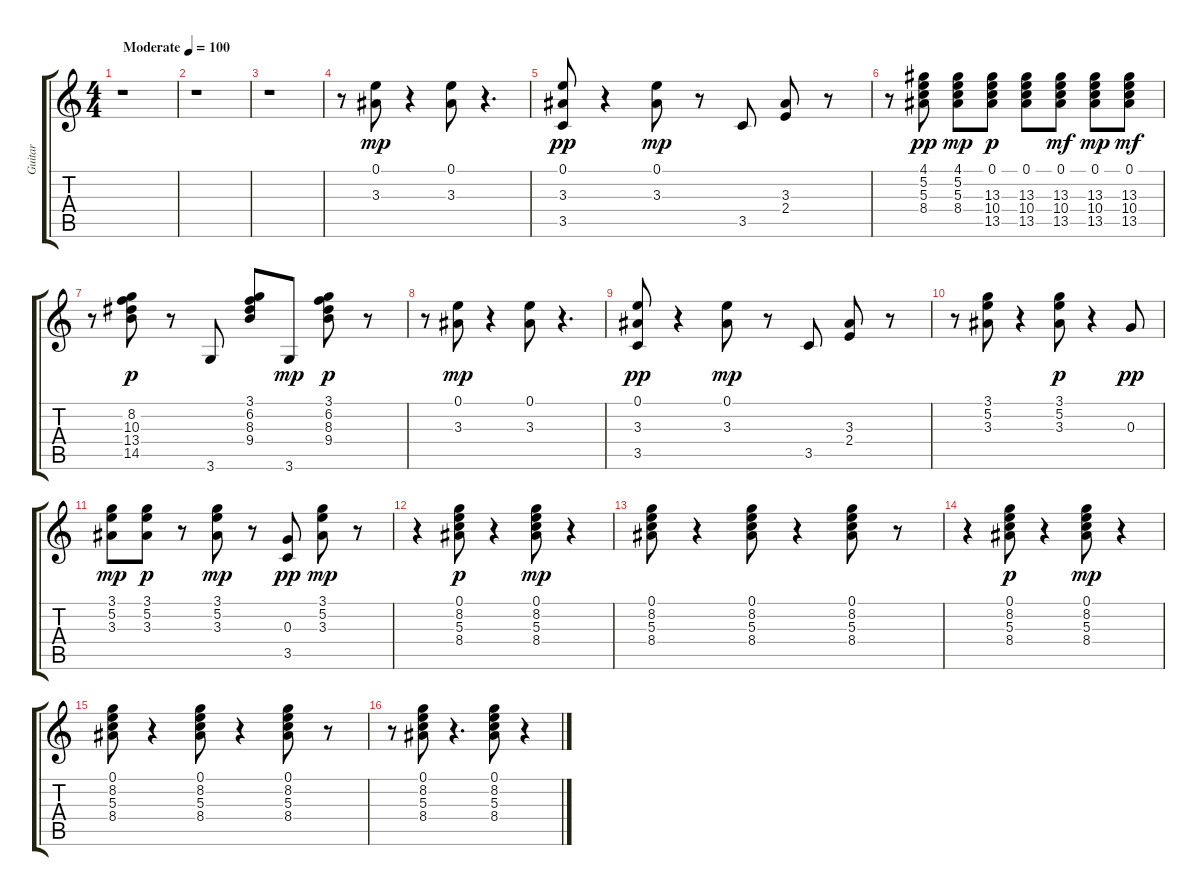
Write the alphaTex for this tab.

\track ("Guitar" "Guitar") {instrument electricguitarmuted}
\staff {score tabs}
\tuning (E4 B3 G3 D3 A2 E2) {hide}
\ts (4 4)
\tempo (100 "Moderate")
\clef g2
\ks c
r.1{dy mp instrument electricguitarmuted} |
r.1 |
r.1 |
r.8 (0.1 3.3).8 r.4 (0.1 3.3).8 r.4{d} |
(0.1 3.3 3.5).8{dy pp} r.4 (0.1 3.3).8{dy mp} r.8 3.5.8 (3.3 2.4).8 r.8 |
r.8 (4.1 5.2 5.3 8.4).8{dy pp} (4.1 5.2 5.3 8.4).8{dy mp} (0.1 13.3 10.4 13.5).8{dy p} (0.1 13.3 10.4 13.5).8 (0.1 13.3 10.4 13.5).8{dy mf} (0.1 13.3 10.4 13.5).8{dy mp} (0.1 13.3 10.4 13.5).8{dy mf} |
r.8 (8.2 10.3 13.4 14.5).8{dy p} r.8 3.6.8 (3.1 6.2 8.3 9.4).8 3.6.8{dy mp} (3.1 6.2 8.3 9.4).8{dy p} r.8 |
r.8 (0.1 3.3).8{dy mp} r.4 (0.1 3.3).8 r.4{d} |
(0.1 3.3 3.5).8{dy pp} r.4 (0.1 3.3).8{dy mp} r.8 3.5.8 (3.3 2.4).8 r.8 |
r.8 (3.1 5.2 3.3).8 r.4 (3.1 5.2 3.3).8{dy p} r.4 0.3.8{dy pp} |
(3.1 5.2 3.3).8{dy mp} (3.1 5.2 3.3).8{dy p} r.8 (3.1 5.2 3.3).8{dy mp} r.8 (0.3 3.5).8{dy pp} (3.1 5.2 3.3).8{dy mp} r.8 |
r.4 (0.1 8.2 5.3 8.4).8{dy p} r.4 (0.1 8.2 5.3 8.4).8{dy mp} r.4 |
(0.1 8.2 5.3 8.4).8 r.4 (0.1 8.2 5.3 8.4).8 r.4 (0.1 8.2 5.3 8.4).8 r.8 |
r.4 (0.1 8.2 5.3 8.4).8{dy p} r.4 (0.1 8.2 5.3 8.4).8{dy mp} r.4 |
(0.1 8.2 5.3 8.4).8 r.4 (0.1 8.2 5.3 8.4).8 r.4 (0.1 8.2 5.3 8.4).8 r.8 |
r.8 (0.1 8.2 5.3 8.4).8 r.4{d} (0.1 8.2 5.3 8.4).8 r.4
